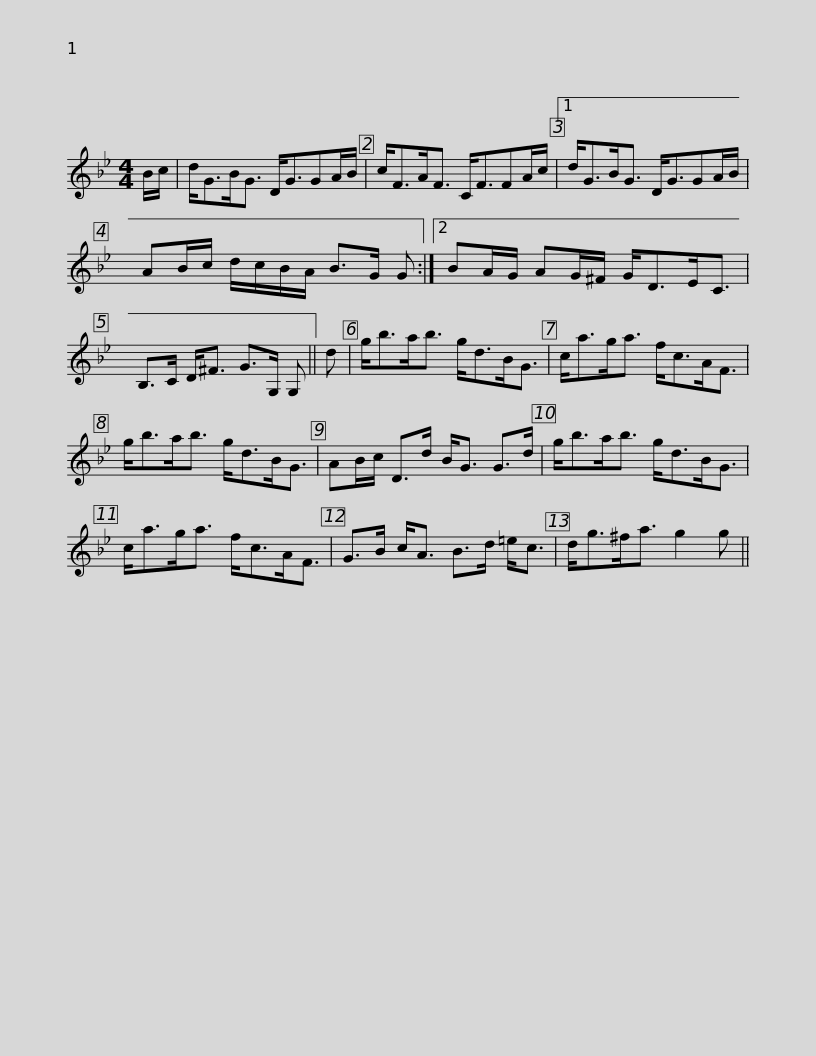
X:1
L:1/8
M:4/4
I:linebreak $
K:Gmin
V:1 treble
V:1
 B/c/ | d<GB<G D<GGA/B/ | c<FA<F C<FFA/c/ |1 d<GB<G D<GGA/B/ | AB/c/ d/c/B/A/ B>G G :|2$ %5
 BA/G/ AG/^F/ G<DE<C | B,>C D<^F G>G, G, || d | g<ba<b g<dB<G | c<ag<a f<cA<F |$ %10
 g<ba<b g<dB<G | AB/c/ D>d B<G G>d | g<ba<b g<dB<G | c<ag<a f<cA<F |$ G>B c<A B>d =e<c | %15
 d<g^f<a g2 g || %16
